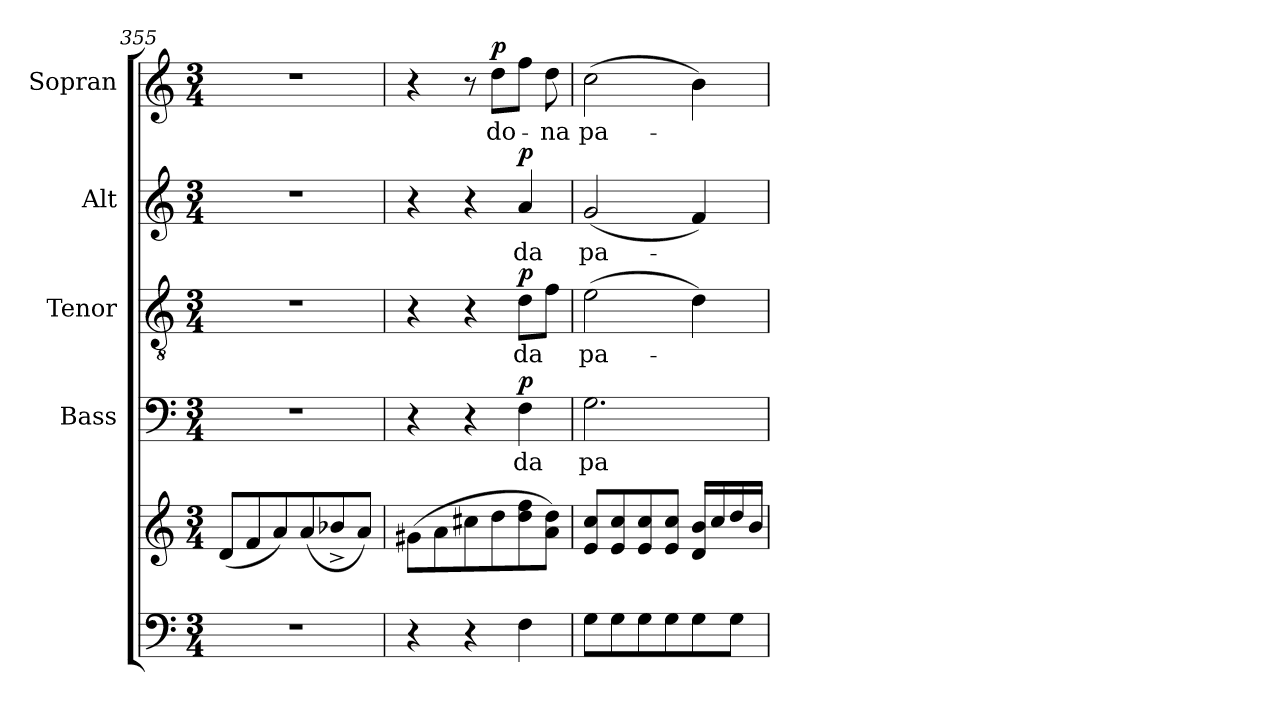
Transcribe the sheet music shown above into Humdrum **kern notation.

**kern	**kern	**kern	**text	**dynam	**kern	**text	**dynam	**kern	**text	**dynam	**kern	**text	**dynam
*part5	*part5	*part4	*part4	*part4	*part3	*part3	*part3	*part2	*part2	*part2	*part1	*part1	*part1
*staff6	*staff5	*staff4	*staff4	*staff4	*staff3	*staff3	*staff3	*staff2	*staff2	*staff2	*staff1	*staff1	*staff1
*	*	*I"Bass	*	*	*I"Tenor	*	*	*I"Alt	*	*	*I"Sopran	*	*
*	*	*I'B.	*	*	*I'T.	*	*	*I'A.	*	*	*I'S.	*	*
*clefF4	*clefG2	*clefF4	*	*	*clefGv2	*	*	*clefG2	*	*	*clefG2	*	*
*k[]	*k[]	*k[]	*	*	*k[]	*	*	*k[]	*	*	*k[]	*	*
*C:	*C:	*C:	*	*	*C:	*	*	*C:	*	*	*C:	*	*
*M3/4	*M3/4	*M3/4	*	*	*M3/4	*	*	*M3/4	*	*	*M3/4	*	*
=355	=355	=355	=355	=355	=355	=355	=355	=355	=355	=355	=355	=355	=355
2.r	(<8d/L	2.r	.	.	2.r	.	.	2.r	.	.	2.r	.	.
.	8f/	.	.	.	.	.	.	.	.	.	.	.	.
.	8a/)	.	.	.	.	.	.	.	.	.	.	.	.
.	(<8a/	.	.	.	.	.	.	.	.	.	.	.	.
.	8b-X^>/	.	.	.	.	.	.	.	.	.	.	.	.
.	8a/J)	.	.	.	.	.	.	.	.	.	.	.	.
!!LO:LB:g=z
=356	=356	=356	=356	=356	=356	=356	=356	=356	=356	=356	=356	=356	=356
4r	(>8g#X\L	4r	.	.	4r	.	.	4r	.	.	4r	.	.
.	8a\	.	.	.	.	.	.	.	.	.	.	.	.
4r	8cc#X\	4r	.	.	4r	.	.	4r	.	.	8r	.	.
!	!	!	!	!	!	!	!	!	!	!	!	!LO:LY:b	!LO:DY:a
.	8dd\	.	.	.	.	.	.	.	.	.	8dd\L	do-	p
!	!	!	!LO:LY:b	!LO:DY:a	!	!LO:LY:b	!LO:DY:a	!	!LO:LY:b	!LO:DY:a	!	!	!
4F\	8dd\ 8ff\	4F\	da	p	8d\L	da	p	4a/	da	p	8ff\J	.	.
!	!	!	!	!	!	!	!	!	!	!	!	!LO:LY:b	!
.	8a\ 8dd\J)	.	.	.	8f\J	.	.	.	.	.	8dd\	-na	.
=357	=357	=357	=357	=357	=357	=357	=357	=357	=357	=357	=357	=357	=357
!	!	!	!LO:LY:b	!	!	!LO:LY:b	!	!	!LO:LY:b	!	!	!LO:LY:b	!
8G\L	8e/ 8cc/L	2.G\	pa-	.	(>2e\	pa-	.	(<2g/	pa-	.	(>2cc\	pa-	.
8G\	8e/ 8cc/	.	.	.	.	.	.	.	.	.	.	.	.
8G\	8e/ 8cc/	.	.	.	.	.	.	.	.	.	.	.	.
8G\	8e/ 8cc/J	.	.	.	.	.	.	.	.	.	.	.	.
8G\	16d/ 16b/LL	.	.	.	4d\)	.	.	4f/)	.	.	4b\)	.	.
.	16cc/	.	.	.	.	.	.	.	.	.	.	.	.
8G\J	16dd/	.	.	.	.	.	.	.	.	.	.	.	.
.	16b/JJ	.	.	.	.	.	.	.	.	.	.	.	.
=	=	=	=	=	=	=	=	=	=	=	=	=	=
*-	*-	*-	*-	*-	*-	*-	*-	*-	*-	*-	*-	*-	*-
